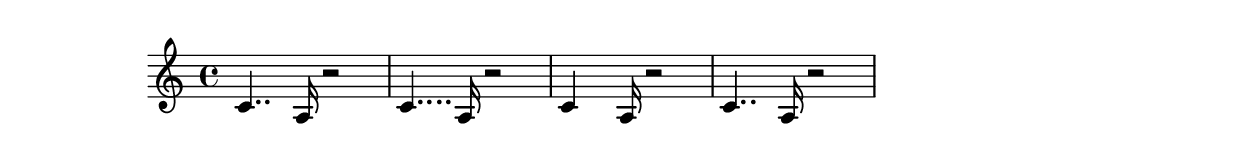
%% DO NOT EDIT this file manually; it is automatically
%% generated from LSR http://lsr.dsi.unimi.it
%% Make any changes in LSR itself, or in Documentation/snippets/new/ ,
%% and then run scripts/auxiliar/makelsr.py
%%
%% This file is in the public domain.
\version "2.16.0"

\header {
  lsrtags = "expressive-marks, rhythms"

  texidoc = "
This code demonstrates how to change the number of augmentation dots on
a single note.

"
  doctitle = "Changing the number of augmentation dots per note"
} % begin verbatim

\relative c' {
  c4.. a16 r2 |
  \override Dots #'dot-count = #4
  c4.. a16 r2 |
  \override Dots #'dot-count = #0
  c4.. a16 r2 |
  \revert Dots #'dot-count
  c4.. a16 r2 |
}
